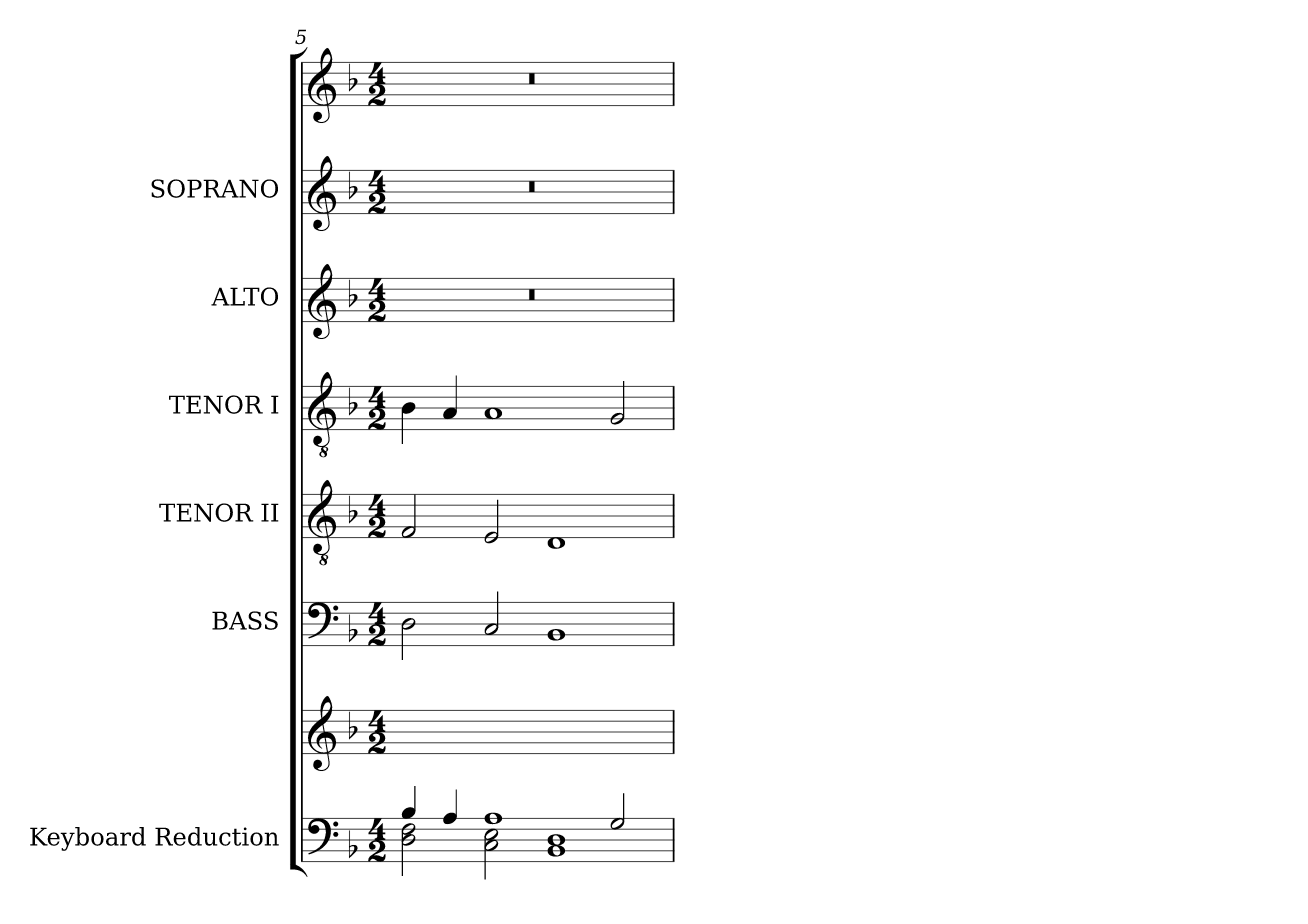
**kern	**kern	**kern	**kern	**kern	**kern	**kern	**kern
*part7	*part7	*part6	*part5	*part4	*part3	*part2	*part1
*staff8	*staff7	*staff6	*staff5	*staff4	*staff3	*staff2	*staff1
*I"Keyboard Reduction	*	*I"BASS	*I"TENOR II	*I"TENOR I	*I"ALTO	*I"SOPRANO	*
*I'Reduc.	*	*I'B.	*I'T. II	*I'T. I	*I'A.	*I'S.	*
!!LO:PB:g=z
*clefF4	*clefG2	*clefF4	*clefGv2	*clefGv2	*clefG2	*clefG2	*clefG2
*	*	*	*ITrd7c12	*ITrd7c12	*	*	*
*k[b-]	*k[b-]	*k[b-]	*k[b-]	*k[b-]	*k[b-]	*k[b-]	*k[b-]
*F:	*F:	*F:	*F:	*F:	*F:	*F:	*F:
*M4/2	*M4/2	*M4/2	*M4/2	*M4/2	*M4/2	*M4/2	*M4/2
=5	=5	=5	=5	=5	=5	=5	=5
*^	*	*	*	*	*	*	*
!	!	!	!	!	!	!LO:N:vis=1	!LO:N:vis=1	!LO:N:vis=1
4B-i/	2Di\ 2Fi	0ryy	2Di\	2FFi/	4BB-i\	0r	0r	0r
4Ai/	.	.	.	.	4AAi/	.	.	.
1Ai	2Ci\ 2Ei	.	2Ci/	2EEi/	1AAi	.	.	.
.	1BB-i 1Di	.	1BB-i	1DDi	.	.	.	.
2Gi/	.	.	.	.	2GGi/	.	.	.
*v	*v	*	*	*	*	*	*	*
=	=	=	=	=	=	=	=
*-	*-	*-	*-	*-	*-	*-	*-
